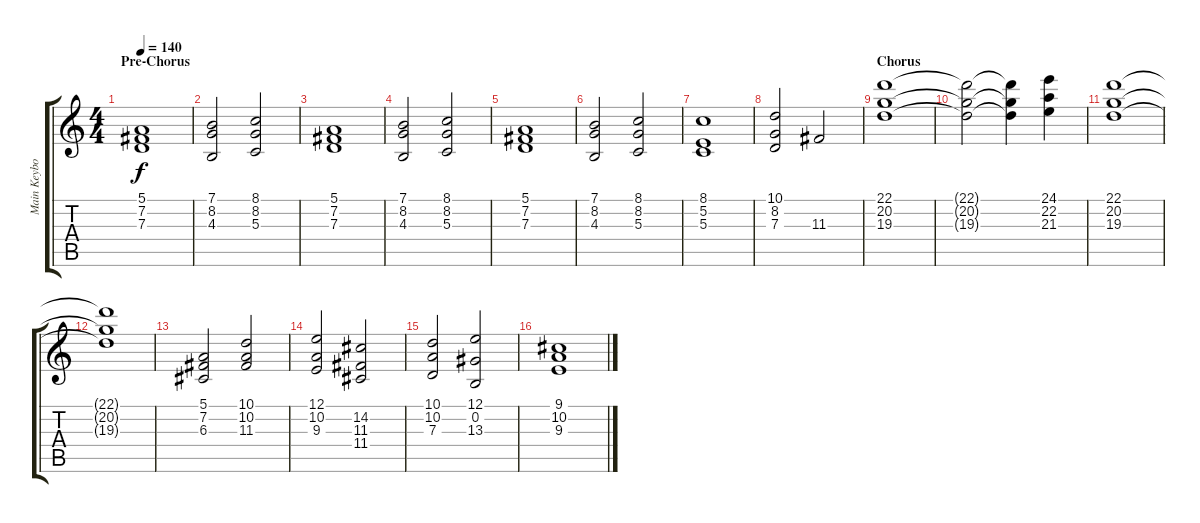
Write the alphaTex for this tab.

\track ("Main Keyboards" "Main Keybo") {instrument stringensemble1}
\staff {score tabs}
\tuning (E4 B3 G3 D3 A2 E2) {hide}
\ts (4 4)
\section ("" "Pre-Chorus")
\tempo 140
\clef g2
\ks c
(5.1 7.2 7.3).1{dy f instrument synthstrings1} |
(7.1 8.2 4.3).2 (8.1 8.2 5.3).2 |
(5.1 7.2 7.3).1 |
(7.1 8.2 4.3).2 (8.1 8.2 5.3).2 |
(5.1 7.2 7.3).1 |
(7.1 8.2 4.3).2 (8.1 8.2 5.3).2 |
(8.1 5.2 5.3).1 |
(10.1 8.2 7.3).2 11.3.2 |
\section ("" "Chorus")
(22.1 20.2 19.3).1{volume 11 instrument stringensemble1} |
(22.1{t} 20.2{t} 19.3{t}).2 (22.1{t} 20.2{t} 19.3{t}).4 (24.1 22.2 21.3).4 |
(22.1 20.2 19.3).1 |
(22.1{t} 20.2{t} 19.3{t}).1 |
(5.1 7.2 6.3).2{volume 10 instrument choiraahs} (10.1 10.2 11.3).2 |
(12.1 10.2 9.3).2 (14.2 11.3 11.4).2 |
(10.1 10.2 7.3).2 (12.1 0.2 13.3).2 |
(9.1 10.2 9.3).1
